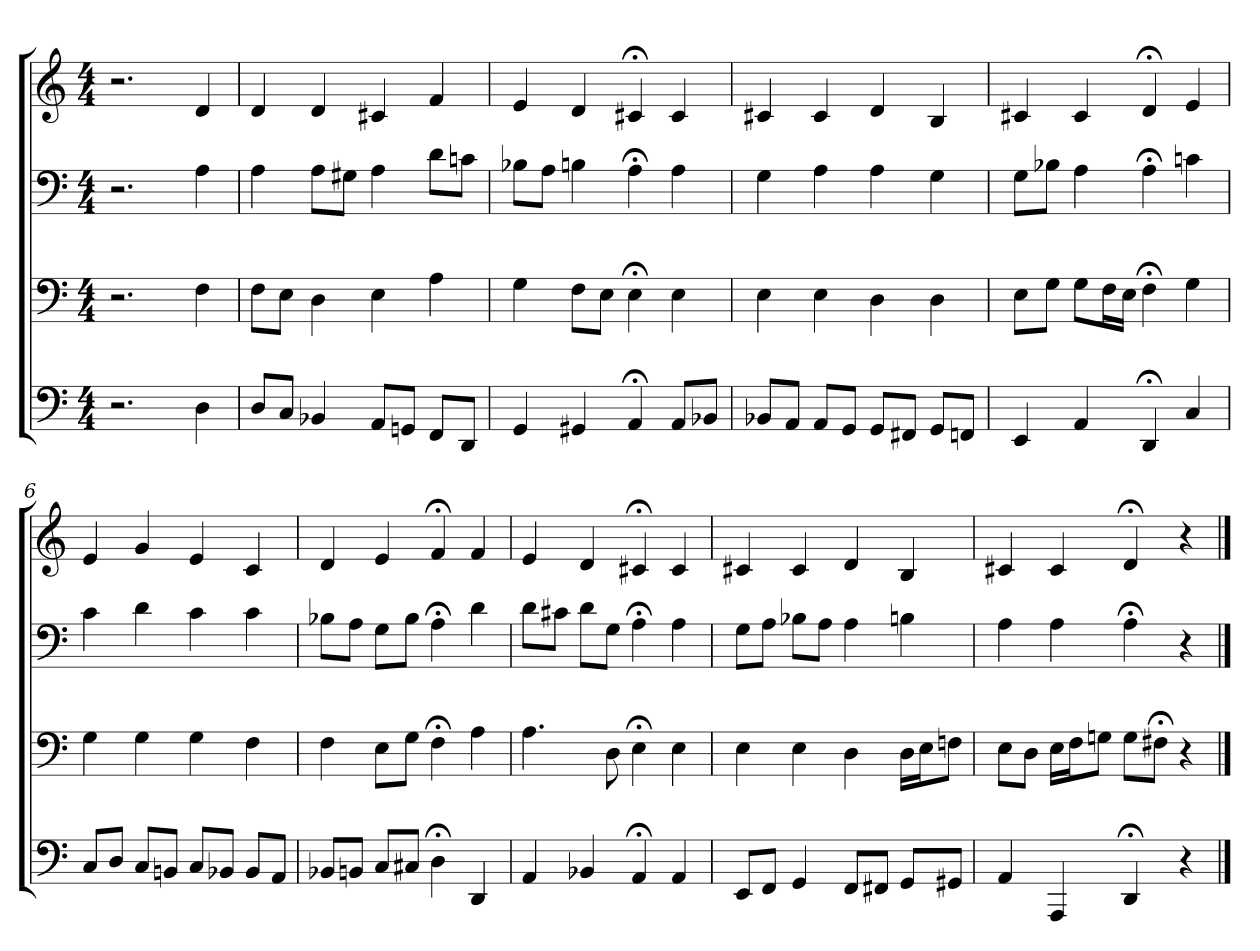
**kern	**kern	**kern	**kern
*part4	*part3	*part2	*part1
*staff4	*staff3	*staff2	*staff1
*clefF4	*clefF4	*clefF4	*clefG2
*k[]	*k[]	*k[]	*k[]
*C:	*C:	*C:	*a:
*M4/4	*M4/4	*M4/4	*M4/4
=1	=1	=1	=1
2.r	2.r	2.r	2.r
4D	4F	4A	4d
=2	=2	=2	=2
8D/L	8F\L	4A	4d
8C/J	8E\J	.	.
4BB-X	4D	8A\L	4d
.	.	8G#X\J	.
8AA/L	4E	4A	4c#X
8GGn/J	.	.	.
8FF/L	4A	8d\L	4f
8DD/J	.	8cn\J	.
=3	=3	=3	=3
4GG	4G	8B-X\L	4e
.	.	8A\J	.
4GG#X	8F\L	4Bn	4d
.	8E\J	.	.
4AA;<	4E;<	4A;<	4c#X;<
8AA/L	4E	4A	4c#
8BB-X/J	.	.	.
=4	=4	=4	=4
8BB-/L	4E	4G	4c#X
8AA/J	.	.	.
8AA/L	4E	4A	4c#
8GG/J	.	.	.
8GG/L	4D	4A	4d
8FF#X/J	.	.	.
8GG/L	4D	4G	4B
8FFn/J	.	.	.
=5	=5	=5	=5
4EE	8E\L	8G\L	4c#X
.	8G\J	8B-X\J	.
4AA	8G\L	4A	4c#
.	16F\L	.	.
.	16E\JJ	.	.
4DD;<	4F;<	4A;<	4d;<
4C	4G	4cn	4e
=6	=6	=6	=6
8C/L	4G	4c	4e
8D/J	.	.	.
8C/L	4G	4d	4g
8BBn/J	.	.	.
8C/L	4G	4c	4e
8BB-X/J	.	.	.
8BB-/L	4F	4c	4c
8AA/J	.	.	.
=7	=7	=7	=7
8BB-X/L	4F	8B-X\L	4d
8BBn/J	.	8A\J	.
8C/L	8E\L	8G\L	4e
8C#X/J	8G\J	8B-\J	.
4D;<	4F;<	4A;<	4f;<
4DD	4A	4d	4f
=8	=8	=8	=8
4AA	4.A	8d\L	4e
.	.	8c#X\J	.
4BB-X	.	8d\L	4d
.	8D	8G\J	.
4AA;<	4E;<	4A;<	4c#X;<
4AA	4E	4A	4c#
=9	=9	=9	=9
8EE/L	4E	8G\L	4c#X
8FF/J	.	8A\J	.
4GG	4E	8B-X\L	4c#
.	.	8A\J	.
8FF/L	4D	4A	4d
8FF#X/J	.	.	.
8GG/L	16D\LL	4Bn	4B
.	16E\J	.	.
8GG#X/J	8Fn\J	.	.
=10	=10	=10	=10
4AA	8E\L	4A	4c#X
.	8D\J	.	.
4AAA	16E\LL	4A	4c#
.	16F\J	.	.
.	8Gn\J	.	.
4DD;<	8G\L	4A;<	4d;<
.	8F#X;<\J	.	.
4r	4r	4r	4r
==	==	==	==
*-	*-	*-	*-
